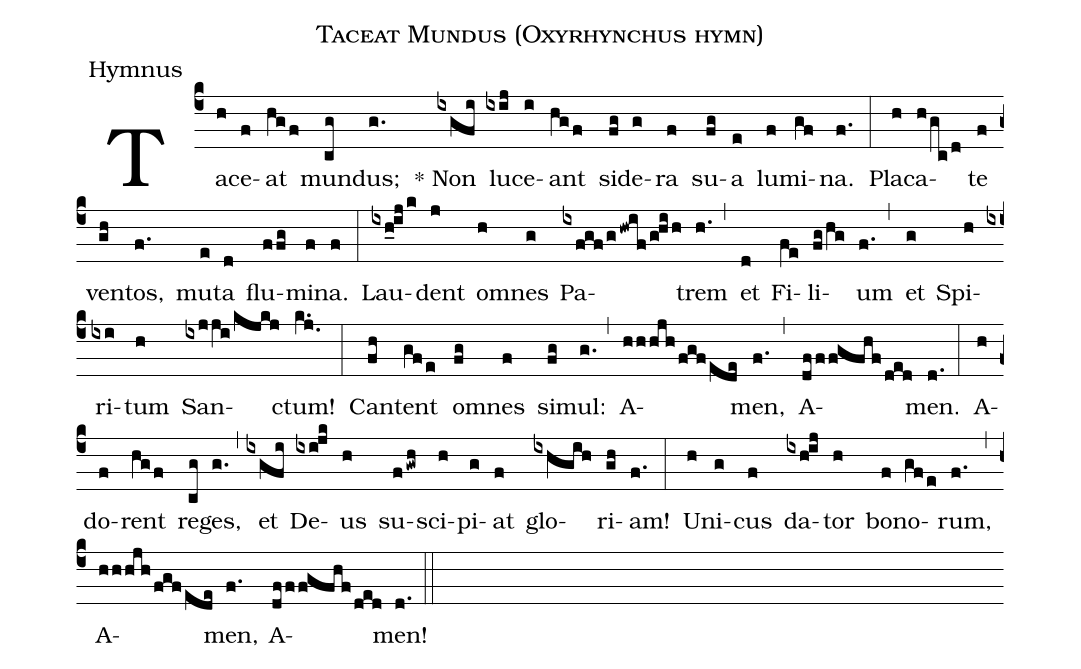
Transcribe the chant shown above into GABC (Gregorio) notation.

name:Taceat Mundus (Oxyrhynchus hymn);
office-part:Hymnus;
%%
(c4)Ta(h)ce(f)at(hgf) mun(cg)dus;(g.) * Non(ixgfi) lu(ixij)ce(i)ant(hgf) si(fg)de(g)ra(f) su(fg)a(e) lu(f)mi(gf)na.(f.) (:)
Pla(h)ca(h/gc!/d)te(f) ven(gh)tos,(f.) mu(e)ta(d) flu(ffg)mi(f)na.(f) (:)
Lau(ixh_ijk)dent(j) om(h)nes(g) Pa(ixfgf/ghwif/ghih)trem(h.) (,) et(d) Fi(fe)li(fg/hg)um(f.) (,) et(g) Spi(h)ri(ixi)tum(h) San(ixjji/kjkj)ctum!(k.j.) (:)
Can(fh)tent(gfe) om(fg)nes(f) si(fg)mul:(g.) (,) A(hhhjhfgfede)men,(f.) (,) A(dfffgfhfded)men.(d.) (:)
A(h)do(f)rent(hgf) re(cg)ges,(g.) (,) et(ixgfi) De(ixijk)us(h) su(fgwh)sci(h)pi(g)at(f) glo(ixhgih)ri(gh)am!(f.) (:)
U(h)ni(g)cus(f) da(ixhij)tor(h) bo(f)no(gfe)rum,(f.) (,) A(hhhjhfgfede)men,(f.) A(dfffgfhfded)men!(d.) (::)
